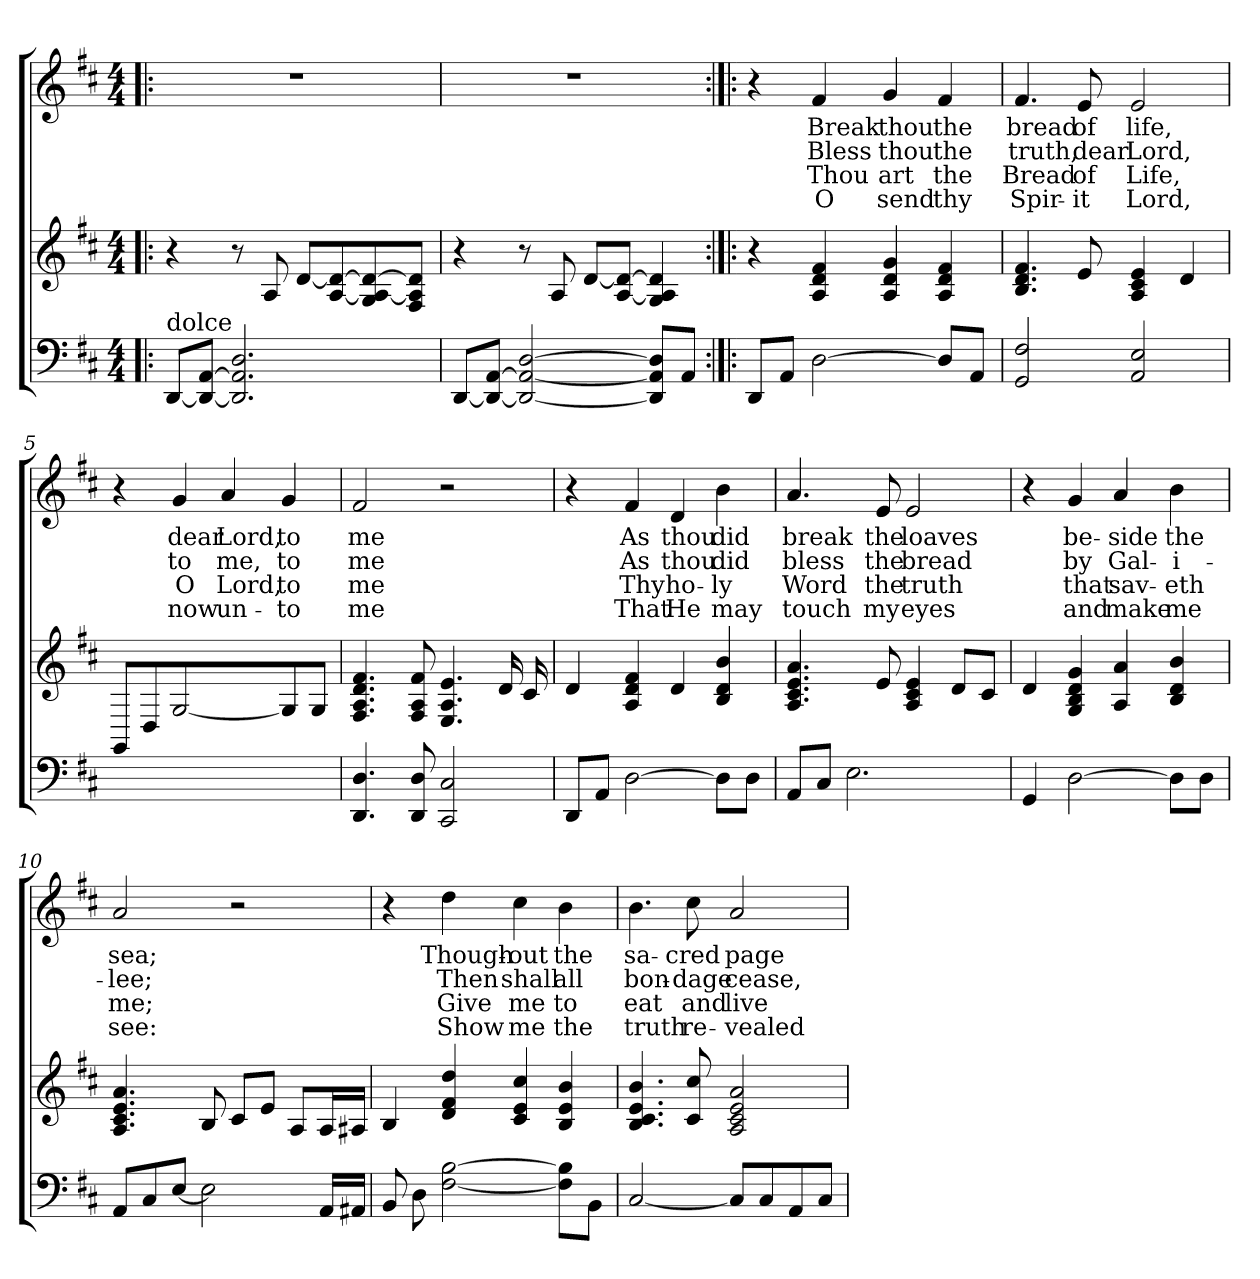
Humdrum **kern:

**kern	**kern	**kern	**text	**text	**text	**text
*part2	*part2	*part1	*part1	*part1	*part1	*part1
*staff3	*staff2	*staff1	*staff1	*staff1	*staff1	*staff1
*clefF4	*clefG2	*clefG2	*	*	*	*
*k[f#c#]	*k[f#c#]	*k[f#c#]	*	*	*	*
*	*	*D:	*	*	*	*
*M4/4	*M4/4	*M4/4	*	*	*	*
=1!|:	=1!|:	=1!|:	=1!|:	=1!|:	=1!|:	=1!|:
!LO:TX:a:t=dolce	!	!	!	!	!	!
[8DDL	4r	1r	.	.	.	.
8DD_ [8AAJ	.	.	.	.	.	.
2.DD] 2.AA] 2.D	8r	.	.	.	.	.
.	8A	.	.	.	.	.
.	[8dL	.	.	.	.	.
.	[8A 8d_	.	.	.	.	.
.	8G 8A_ 8d_	.	.	.	.	.
.	8F# 8A] 8d]J	.	.	.	.	.
=2	=2	=2	=2	=2	=2	=2
[8DDL	4r	1r	.	.	.	.
8DD_ [8AAJ	.	.	.	.	.	.
2DD_ 2AA_ [2D	8r	.	.	.	.	.
.	8A	.	.	.	.	.
.	[8dL	.	.	.	.	.
.	[8A 8d_J	.	.	.	.	.
8DD] 8AA] 8D]L	4G 4A] 4d]	.	.	.	.	.
8AAJ	.	.	.	.	.	.
=3:|!|:	=3:|!|:	=3:|!|:	=3:|!|:	=3:|!|:	=3:|!|:	=3:|!|:
8DDL	4r	4r	.	.	.	.
8AAJ	.	.	.	.	.	.
[2D	4A 4d 4f#	4f#	Break	Bless	Thou	O
.	4A 4d 4g	4g	thou	thou	art	send
8DL]	4A 4d 4f#	4f#	the	the	the	thy
8AAJ	.	.	.	.	.	.
=4	=4	=4	=4	=4	=4	=4
2GG 2F#	4.B 4.d 4.f#	4.f#	bread	truth,	Bread	Spir-
.	8e	8e	of	dear	of	it
2AA 2E	4A 4c# 4e	2e	life,	Lord,	Life,	Lord,
.	4d	.	.	.	.	.
!!LO:LB:g=z
=5	=5	=5	=5	=5	=5	=5
1ryy	8GGL	4r	.	.	.	.
.	8D	.	.	.	.	.
.	[2G	4g	dear	to	O	now
.	.	4a	Lord,	me,	Lord,	un-
.	8G]	4g	to	to	to	to
.	8GJ	.	.	.	.	.
=6	=6	=6	=6	=6	=6	=6
4.DD 4.D	4.F# 4.A 4.d 4.f#	2f#	me	me	me	me
8DD 8D	8F# 8A 8f#	.	.	.	.	.
2CC# 2C#	4.E 4.A 4.e	2r	.	.	.	.
.	16d	.	.	.	.	.
.	16c#	.	.	.	.	.
=7	=7	=7	=7	=7	=7	=7
8DDL	4d	4r	.	.	.	.
8AAJ	.	.	.	.	.	.
[2D	4A 4d 4f#	4f#	As	As	Thy	That
.	4d	4d	thou	thou	ho-	He
8DL]	4B 4d 4b	4b	did	did	ly	may
8DJ	.	.	.	.	.	.
=8	=8	=8	=8	=8	=8	=8
8AAL	4.A 4.c# 4.e 4.a	4.a	break	bless	Word	touch
8C#J	.	.	.	.	.	.
2.E	.	.	.	.	.	.
.	8e	8e	the	the	the	my
.	4A 4c# 4e	2e	loaves	bread	truth	eyes
.	8dL	.	.	.	.	.
.	8c#J	.	.	.	.	.
!!LO:LB:g=z
=9	=9	=9	=9	=9	=9	=9
4GG	4d	4r	.	.	.	.
[2D	4G 4B 4d 4g	4g	be-	by	that	and
.	4A 4a	4a	side	Gal-	sav-	make
8DL]	4B 4d 4b	4b	the	i-	eth	me
8DJ	.	.	.	.	.	.
=10	=10	=10	=10	=10	=10	=10
8AAL	4.A 4.c# 4.e 4.a	2a	sea;	lee;	me;	see:
8C#	.	.	.	.	.	.
[8EJ	.	.	.	.	.	.
2E]	8B	.	.	.	.	.
.	8c#L	2r	.	.	.	.
.	8eJ	.	.	.	.	.
.	8AL	.	.	.	.	.
16AALL	16AL	.	.	.	.	.
16AA#JJ	16A#JJ	.	.	.	.	.
=11	=11	=11	=11	=11	=11	=11
8BB	4B	4r	.	.	.	.
8D	.	.	.	.	.	.
[2F# [2B	4d 4f# 4dd	4dd	Though-	Then	Give	Show
.	4c# 4e 4cc#	4cc#	out	shall	me	me
8F#] 8B]L	4B 4e 4b	4b	the	all	to	the
8BBJ	.	.	.	.	.	.
=12	=12	=12	=12	=12	=12	=12
[2C#	4.B 4.c# 4.e 4.b	4.b	sa-	bon-	eat	truth
.	8c# 8cc#	8cc#	cred	dage	and	re-
8C#L]	2A 2c# 2e 2a	2a	page	cease,	live	vealed
8C#	.	.	.	.	.	.
8AA	.	.	.	.	.	.
8C#J	.	.	.	.	.	.
=	=	=	=	=	=	=
*-	*-	*-	*-	*-	*-	*-
